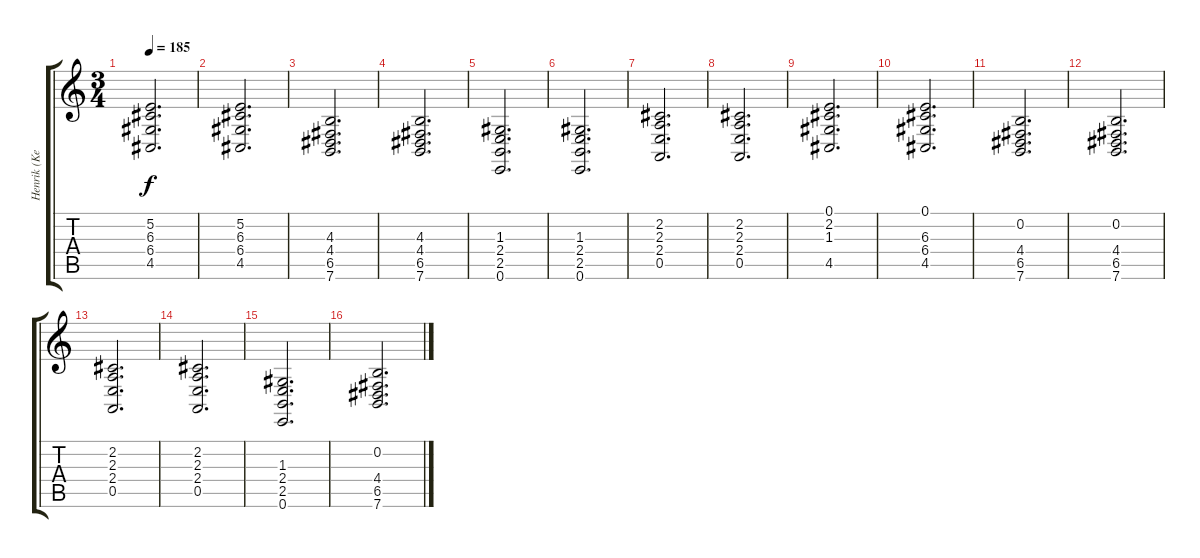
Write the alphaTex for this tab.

\track ("Henrik (Keyboard)" "Henrik (Ke") {instrument stringensemble1}
\staff {score tabs}
\tuning (E4 B3 G3 D3 A2 E2) {hide}
\ts (3 4)
\tempo 185
\clef g2
\ks c
(5.2 6.3 6.4 4.5).2{d dy f} |
(5.2 6.3 6.4 4.5).2{d} |
(4.3 4.4 6.5 7.6).2{d} |
(4.3 4.4 6.5 7.6).2{d} |
(1.3 2.4 2.5 0.6).2{d} |
(1.3 2.4 2.5 0.6).2{d} |
(2.2 2.3 2.4 0.5).2{d} |
(2.2 2.3 2.4 0.5).2{d} |
(0.1 2.2 1.3 4.5).2{d} |
(0.1 6.3 6.4 4.5).2{d} |
(0.2 4.4 6.5 7.6).2{d} |
(0.2 4.4 6.5 7.6).2{d} |
(2.2 2.3 2.4 0.5).2{d} |
(2.2 2.3 2.4 0.5).2{d} |
(1.3 2.4 2.5 0.6).2{d} |
(0.2 4.4 6.5 7.6).2{d}
